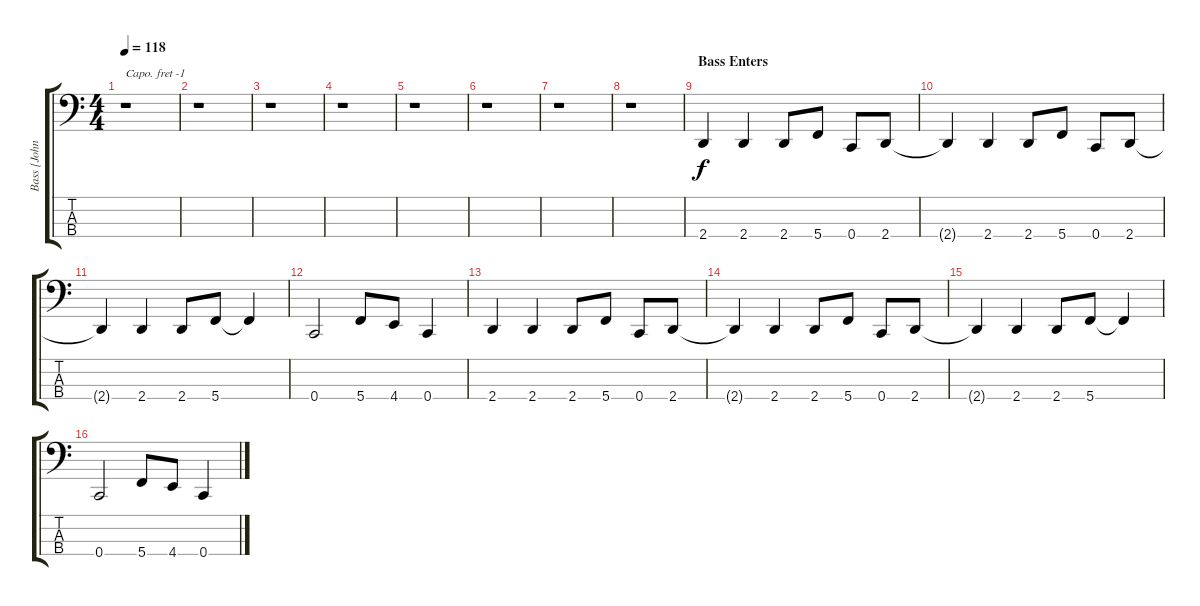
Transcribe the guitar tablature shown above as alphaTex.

\track ("Bass [Johnny Christ]" "Bass [John") {instrument electricbassfinger}
\staff {score tabs}
\capo -1
\tuning (Gb2 Db2 Ab1 Db1) {hide}
\ts (4 4)
\tempo 118
\clef f4
\ks c
r.1{dy f} |
r.1 |
r.1 |
r.1 |
r.1 |
r.1 |
r.1 |
r.1 |
\section ("" "Bass Enters")
2.4.4 2.4.4 2.4.8 5.4.8 0.4.8 2.4.8 |
2.4{t}.4 2.4.4 2.4.8 5.4.8 0.4.8 2.4.8 |
2.4{t}.4 2.4.4 2.4.8 5.4.8 5.4{t}.4 |
0.4.2 5.4.8 4.4.8 0.4.4 |
2.4.4 2.4.4 2.4.8 5.4.8 0.4.8 2.4.8 |
2.4{t}.4 2.4.4 2.4.8 5.4.8 0.4.8 2.4.8 |
2.4{t}.4 2.4.4 2.4.8 5.4.8 5.4{t}.4 |
0.4.2 5.4.8 4.4.8 0.4.4
